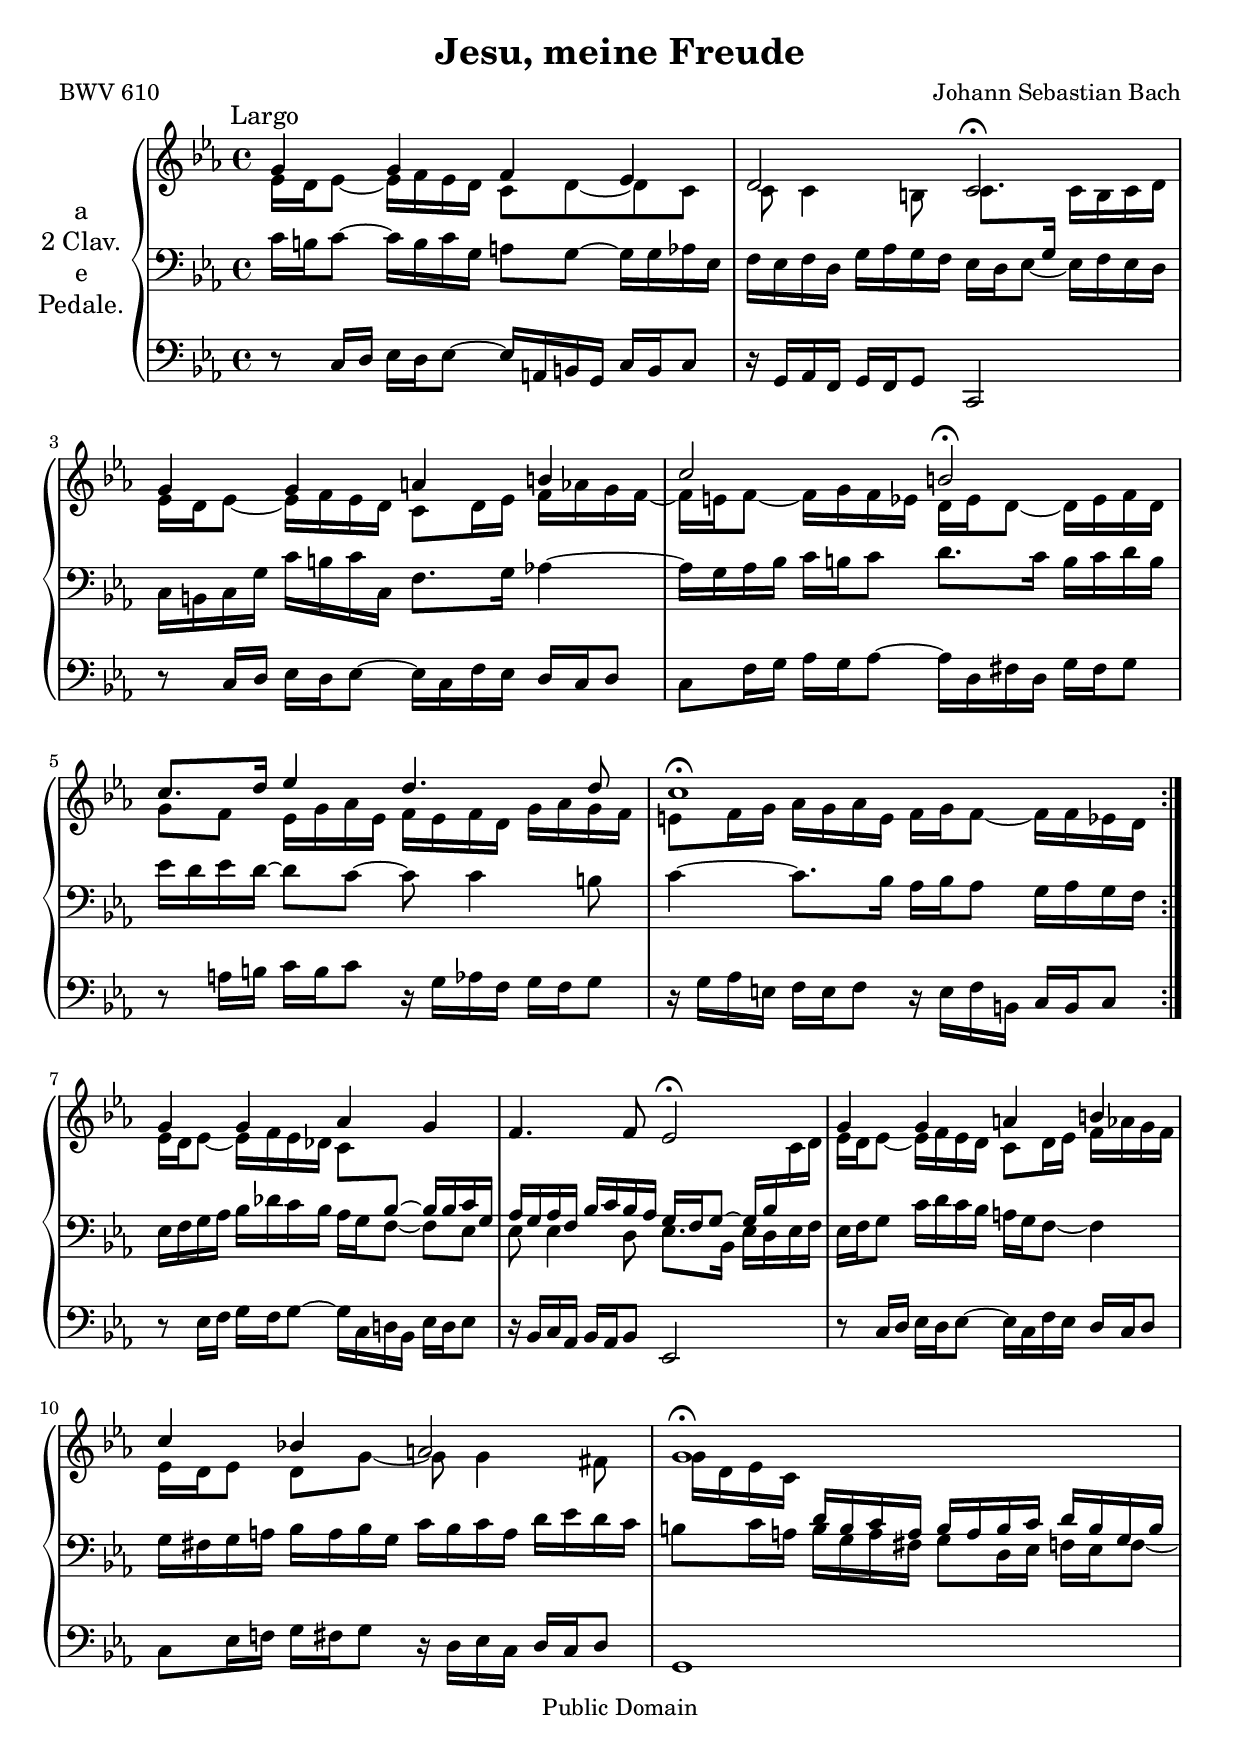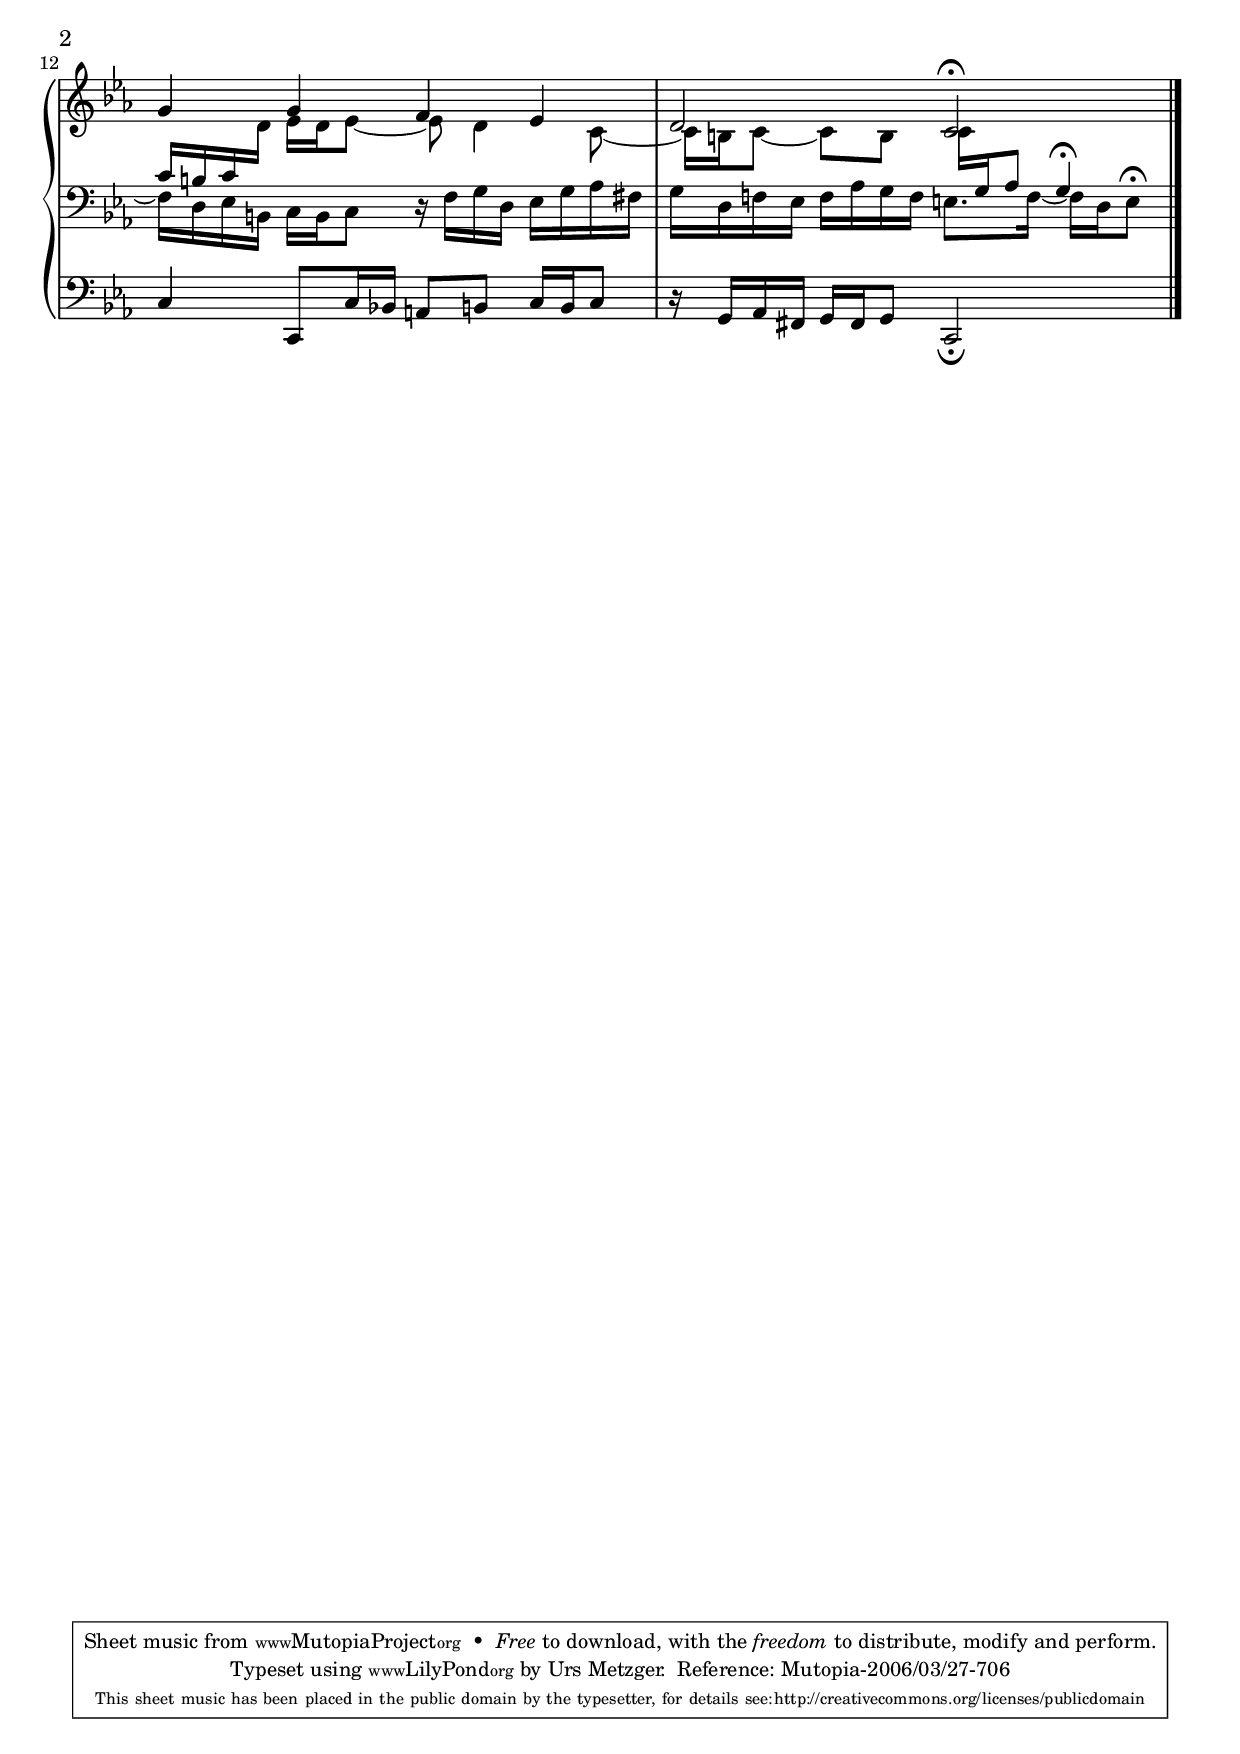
\version "2.12.0"
%\include "example-header.ily"


\header {
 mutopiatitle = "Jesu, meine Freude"
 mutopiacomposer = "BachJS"
 poet = "BWV 610"
 %mutopiaopus = "BWV 610"
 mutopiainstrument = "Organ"
 date = ""
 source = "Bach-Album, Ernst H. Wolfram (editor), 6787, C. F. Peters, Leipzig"
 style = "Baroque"
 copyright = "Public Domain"
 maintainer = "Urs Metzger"
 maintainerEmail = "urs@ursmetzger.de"
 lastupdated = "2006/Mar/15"

 title = "Jesu, meine Freude"
 composer = "Johann Sebastian Bach"
 %opus="BWV 610"

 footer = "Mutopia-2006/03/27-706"
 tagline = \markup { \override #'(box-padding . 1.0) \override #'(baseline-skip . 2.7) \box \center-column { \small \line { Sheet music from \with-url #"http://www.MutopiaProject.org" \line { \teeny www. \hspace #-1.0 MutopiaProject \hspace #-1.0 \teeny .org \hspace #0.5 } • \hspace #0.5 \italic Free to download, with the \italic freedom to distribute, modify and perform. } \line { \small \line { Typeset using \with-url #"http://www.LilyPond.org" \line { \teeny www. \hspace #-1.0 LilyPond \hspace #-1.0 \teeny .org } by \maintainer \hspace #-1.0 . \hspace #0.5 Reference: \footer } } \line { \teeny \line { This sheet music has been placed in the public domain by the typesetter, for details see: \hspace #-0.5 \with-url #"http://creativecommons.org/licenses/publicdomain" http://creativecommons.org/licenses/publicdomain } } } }

}

\include "deutsch.ly"

global = {
   \key c \minor
   \time 4/4
   #(set-accidental-style 'default)
}

halsup = {
  \stemUp
  \tieUp
}

halsdown = {
  \stemDown
  \tieDown
}

staffup = {
   \change Staff = "right" \halsdown
}

staffdown = {
   \change Staff = "left" \halsup
}

sopran = {
   \new Voice \relative g' {
      \global
      \halsup
      \repeat volta 2 {
         g4^\markup { \hspace #-4 \large "Largo" } g f es
         d2 c\fermata
         g'4 g a h
         c2 h\fermata
         %% Takt 5 ==============================================
         c8. d16 es4 d4. d8
         c1\fermata
      }
      g4 g as g
      f4. f8 es2\fermata
      g4 g a h
      %% Takt 10 =============================================
      c4 b! a2
      g1\fermata
      g4 g f es
      d2 c2\fermata \bar "|."
   }
}

alt = {
   \new Voice \relative es' {
      \global
      \halsdown
      \repeat volta 2 {
         es16 d es8~ es16 f es d c8 d~ d c
         c8 c4 h8 c8. \staffdown g16 \staffup c h c d
         es16 d es8~ es16 f es d c8 d16 es f as g f~
         f16 e f8~ f16 g f es d es d8~ d16 es f d
         %% Takt 5 ==============================================
         g8 f es16 g as es f es f d g as g f
         e8 f16 g as g as e f g f8~ f16 f es d
      }
      es16 d es8~ es16 f es des c8 \staffdown b~ b16 b c g
      as16 g as f b c b as g f g8~ g16 b \staffup c d
      es16 d es8~ es16 f es d c8 d16 es f as g f
      %% Takt 10 =============================================
      es16 d es8 d g~g g4 fis8
      g16 d es c \staffdown d h c a h a h c d h g h
      c16 h c \staffup d es d es8~ es d4 c8~
      c16 h c8~ c h c16 \staffdown g as8 g4\fermata
   }
}

tenor = {
   \new Voice \relative c' {
      \global
      \repeat volta 2 {
         c16 h c8~ c16 h c g a8 g~ g16 g as es
         f16 es f d g as g f es d \tieDown es8~ es16 \tieNeutral f es d
         c16 h c g' c h c c, f8. g16 as!4~
         as16 g as b c h c8 d8. c16 h c d h
         %% Takt 5 ==============================================
         es16 d es d~ d8 c~c c4 h8
         c4~ c8. b16 as b as8 g16 as g f
      }
      \halsdown es16 f g as b des c b as g f8~ f es
      es8 es4 d8 es8. b16 es d es f
      es16 f g8 c16 d c b a g f8~ f4
      %% Takt 10 =============================================
      g16 fis g a b a b g c b c a d es d c
      h8 c16 a h g a fis g8 d16 es f es f8~
      f16 d es h c h c8 r16 f g d es g as fis
      g16 d f! es f as g f e8. f16~ f d e8\fermata
   }
}

right = {
   \clef treble
   <<
   \alt
   \sopran
   >>
}

left = {
   \clef bass
   <<
   \tenor
   >>
}

pedal = {
   \global
   \clef "bass"
   \relative c {
      \repeat volta 2 {
         r8 c16 d es d es8~ es16 a, h g c h c8
         r16 g as f g f g8 c,2
         r8 c'16 d es d es8~ es16 c f es d c d8
         c8 f16 g as g as8~ as16 d, fis d g fis g8
         %% Takt 5 ==============================================
         r8 a16 h c h c8
         r16 g as f g f g8
         r16 g as e f e f8 r16 e f h, c h c8
      }
      r8 es16  f g f g8~ g16 c, d! b es d es8
      r16 b c as b as b8 es,2
      r8 c'16 d es d es8~ es16 c f es d c d8
      %% Takt 10 =============================================
      c8 es16 f! g fis g8 r16 d es c d c d8
      g,1
      c4 c,8 c'16 b! a8 h c16 h c8
      r16 g as fis g fis g8 c,2_\fermata
   }
}

\score {
   \new PianoStaff
      { \set PianoStaff.instrumentName = \markup { \large \center-column {
          "a" "" "2 Clav." "" "e"  ""  "Pedale." } \hspace #0.5 }
      <<
         \context Staff = right
         {
            \context Voice = right \right
         }
         \context Staff = left {
            \context Voice = left \left
         }
         \context Staff = pedal {
            \context Voice = pedal \pedal
         }
      >>
   }
   \layout{}
}
